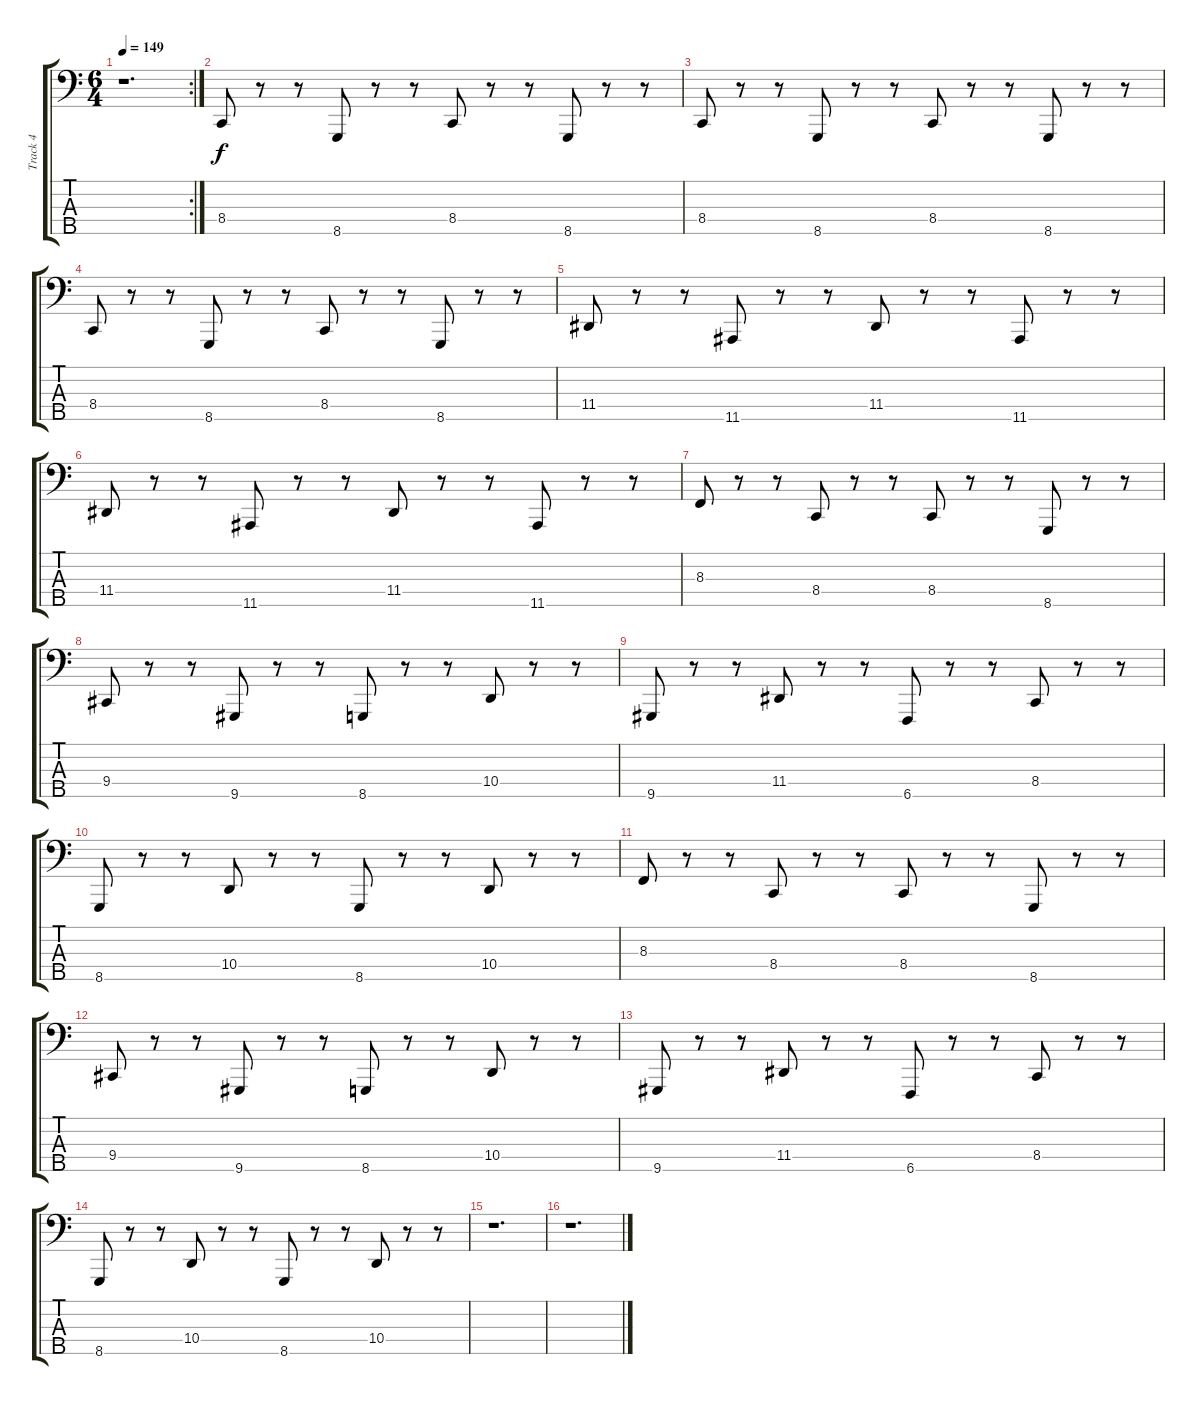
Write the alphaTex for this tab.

\track ("Track 4" "Track 4") {instrument kalimba}
\staff {score tabs}
\tuning (G2 D2 A1 E1 B0) {hide}
\rc 2
\ts (6 4)
\tempo 149
\clef f4
\ks c
r.1{d dy f} |
8.4.8 r.8 r.8 8.5.8 r.8 r.8 8.4.8 r.8 r.8 8.5.8 r.8 r.8 |
8.4.8 r.8 r.8 8.5.8 r.8 r.8 8.4.8 r.8 r.8 8.5.8 r.8 r.8 |
8.4.8 r.8 r.8 8.5.8 r.8 r.8 8.4.8 r.8 r.8 8.5.8 r.8 r.8 |
11.4.8 r.8 r.8 11.5.8 r.8 r.8 11.4.8 r.8 r.8 11.5.8 r.8 r.8 |
11.4.8 r.8 r.8 11.5.8 r.8 r.8 11.4.8 r.8 r.8 11.5.8 r.8 r.8 |
8.3.8 r.8 r.8 8.4.8 r.8 r.8 8.4.8 r.8 r.8 8.5.8 r.8 r.8 |
9.4.8 r.8 r.8 9.5.8 r.8 r.8 8.5.8 r.8 r.8 10.4.8 r.8 r.8 |
9.5.8 r.8 r.8 11.4.8 r.8 r.8 6.5.8 r.8 r.8 8.4.8 r.8 r.8 |
8.5.8 r.8 r.8 10.4.8 r.8 r.8 8.5.8 r.8 r.8 10.4.8 r.8 r.8 |
8.3.8 r.8 r.8 8.4.8 r.8 r.8 8.4.8 r.8 r.8 8.5.8 r.8 r.8 |
9.4.8 r.8 r.8 9.5.8 r.8 r.8 8.5.8 r.8 r.8 10.4.8 r.8 r.8 |
9.5.8 r.8 r.8 11.4.8 r.8 r.8 6.5.8 r.8 r.8 8.4.8 r.8 r.8 |
8.5.8 r.8 r.8 10.4.8 r.8 r.8 8.5.8 r.8 r.8 10.4.8 r.8 r.8 |
r.1{d} |
r.1{d}
